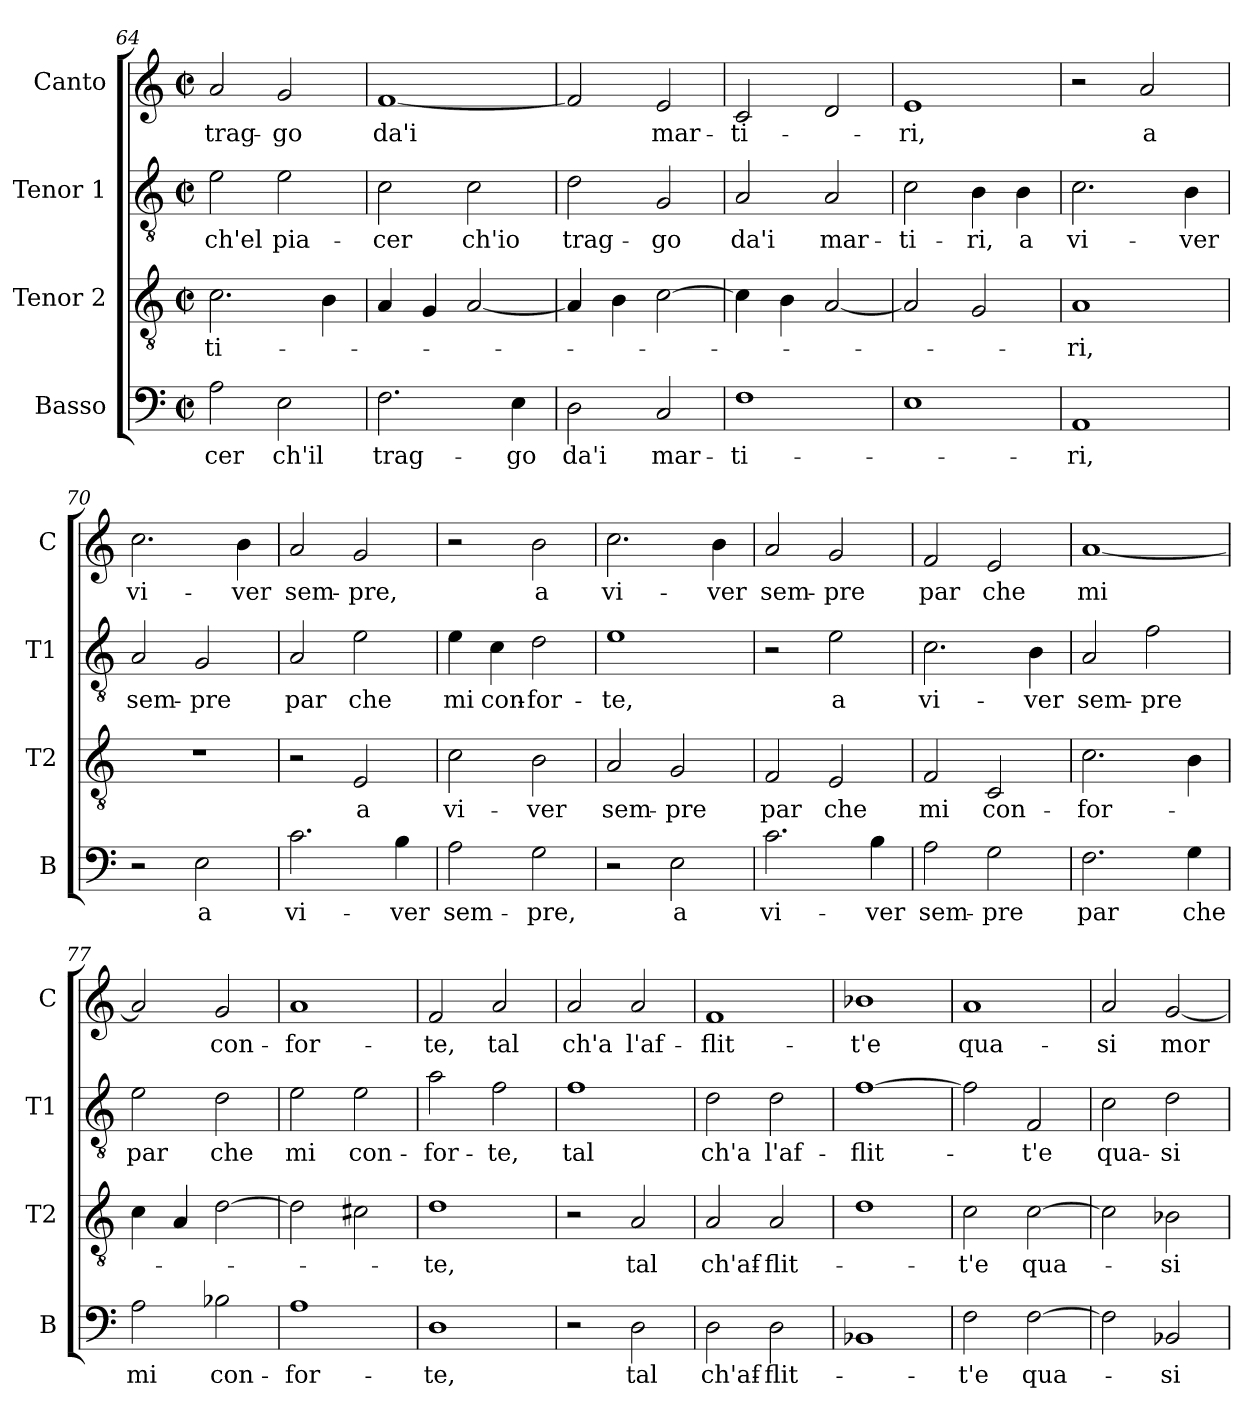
**kern	**text	**kern	**text	**kern	**text	**kern	**text
*part4	*part4	*part3	*part3	*part2	*part2	*part1	*part1
*staff4	*staff4	*staff3	*staff3	*staff2	*staff2	*staff1	*staff1
*I"Basso	*	*I"Tenor 2	*	*I"Tenor 1	*	*I"Canto	*
*I'B	*	*I'T2	*	*I'T1	*	*I'C	*
*clefF4	*	*clefGv2	*	*clefGv2	*	*clefG2	*
*k[]	*	*k[]	*	*k[]	*	*k[]	*
*C:	*	*C:	*	*C:	*	*C:	*
*M2/2	*	*M2/2	*	*M2/2	*	*M2/2	*
*met(c|)	*	*met(c|)	*	*met(c|)	*	*met(c|)	*
=64	=64	=64	=64	=64	=64	=64	=64
!	!LO:LY:b	!	!LO:LY:b	!	!LO:LY:b	!	!LO:LY:b
2A\	-cer	2.c\	-ti-	2e\	ch'el	2a/	trag-
!	!LO:LY:b	!	!	!	!LO:LY:b	!	!LO:LY:b
2E\	ch'il	.	.	2e\	pia-	2g/	-go
.	.	4B\	.	.	.	.	.
=65	=65	=65	=65	=65	=65	=65	=65
!	!LO:LY:b	!	!	!	!LO:LY:b	!	!LO:LY:b
2.F\	trag-	4A/	.	2c\	-cer	[1f	da'i
.	.	4G/	.	.	.	.	.
!	!	!	!	!	!LO:LY:b	!	!
.	.	[2A/	.	2c\	ch'io	.	.
!	!LO:LY:b	!	!	!	!	!	!
4E\	-go	.	.	.	.	.	.
=66	=66	=66	=66	=66	=66	=66	=66
!	!LO:LY:b	!	!	!	!LO:LY:b	!	!
2D\	da'i	4A/]	.	2d\	trag-	2f/]	.
.	.	4B\	.	.	.	.	.
!	!LO:LY:b	!	!	!	!LO:LY:b	!	!LO:LY:b
2C/	mar-	[2c\	.	2G/	-go	2e/	mar-
=67	=67	=67	=67	=67	=67	=67	=67
!	!LO:LY:b	!	!	!	!LO:LY:b	!	!LO:LY:b
1F	-ti-	4c\]	.	2A/	da'i	2c/	-ti-
.	.	4B\	.	.	.	.	.
!	!	!	!	!	!LO:LY:b	!	!
.	.	[2A/	.	2A/	mar-	2d/	.
=68	=68	=68	=68	=68	=68	=68	=68
!	!	!	!	!	!LO:LY:b	!	!LO:LY:b
1E	.	2A/]	.	2c\	-ti-	1e	-ri,
!	!	!	!	!	!LO:LY:b	!	!
.	.	2G/	.	4B\	-ri,	.	.
!	!	!	!	!	!LO:LY:b	!	!
.	.	.	.	4B\	a	.	.
=69	=69	=69	=69	=69	=69	=69	=69
!	!LO:LY:b	!	!LO:LY:b	!	!LO:LY:b	!	!
1AA	-ri,	1A	-ri,	2.c\	vi-	2r	.
!	!	!	!	!	!	!	!LO:LY:b
.	.	.	.	.	.	2a/	a
!	!	!	!	!	!LO:LY:b	!	!
.	.	.	.	4B\	-ver	.	.
!!LO:LB:g=z
=70	=70	=70	=70	=70	=70	=70	=70
!	!	!	!	!	!LO:LY:b	!	!LO:LY:b
2r	.	1r	.	2A/	sem-	2.cc\	vi-
!	!LO:LY:b	!	!	!	!LO:LY:b	!	!
2E\	a	.	.	2G/	-pre	.	.
!	!	!	!	!	!	!	!LO:LY:b
.	.	.	.	.	.	4b\	-ver
=71	=71	=71	=71	=71	=71	=71	=71
!	!LO:LY:b	!	!	!	!LO:LY:b	!	!LO:LY:b
2.c\	vi-	2r	.	2A/	par	2a/	sem-
!	!	!	!LO:LY:b	!	!LO:LY:b	!	!LO:LY:b
.	.	2E/	a	2e\	che	2g/	-pre,
!	!LO:LY:b	!	!	!	!	!	!
4B\	-ver	.	.	.	.	.	.
=72	=72	=72	=72	=72	=72	=72	=72
!	!LO:LY:b	!	!LO:LY:b	!	!LO:LY:b	!	!
2A\	sem-	2c\	vi-	4e\	mi	2r	.
!	!	!	!	!	!LO:LY:b	!	!
.	.	.	.	4c\	con-	.	.
!	!LO:LY:b	!	!LO:LY:b	!	!LO:LY:b	!	!LO:LY:b
2G\	-pre,	2B\	-ver	2d\	-for-	2b\	a
=73	=73	=73	=73	=73	=73	=73	=73
!	!	!	!LO:LY:b	!	!LO:LY:b	!	!LO:LY:b
2r	.	2A/	sem-	1e	-te,	2.cc\	vi-
!	!LO:LY:b	!	!LO:LY:b	!	!	!	!
2E\	a	2G/	-pre	.	.	.	.
!	!	!	!	!	!	!	!LO:LY:b
.	.	.	.	.	.	4b\	-ver
=74	=74	=74	=74	=74	=74	=74	=74
!	!LO:LY:b	!	!LO:LY:b	!	!	!	!LO:LY:b
2.c\	vi-	2F/	par	2r	.	2a/	sem-
!	!	!	!LO:LY:b	!	!LO:LY:b	!	!LO:LY:b
.	.	2E/	che	2e\	a	2g/	-pre
!	!LO:LY:b	!	!	!	!	!	!
4B\	-ver	.	.	.	.	.	.
=75	=75	=75	=75	=75	=75	=75	=75
!	!LO:LY:b	!	!LO:LY:b	!	!LO:LY:b	!	!LO:LY:b
2A\	sem-	2F/	mi	2.c\	vi-	2f/	par
!	!LO:LY:b	!	!LO:LY:b	!	!	!	!LO:LY:b
2G\	-pre	2C/	con-	.	.	2e/	che
!	!	!	!	!	!LO:LY:b	!	!
.	.	.	.	4B\	-ver	.	.
=76	=76	=76	=76	=76	=76	=76	=76
!	!LO:LY:b	!	!LO:LY:b	!	!LO:LY:b	!	!LO:LY:b
2.F\	par	2.c\	-for-	2A/	sem-	[1a	mi
!	!	!	!	!	!LO:LY:b	!	!
.	.	.	.	2f\	-pre	.	.
!	!LO:LY:b	!	!	!	!	!	!
4G\	che	4B\	.	.	.	.	.
!!LO:PB:g=z
=77	=77	=77	=77	=77	=77	=77	=77
!	!LO:LY:b	!	!	!	!LO:LY:b	!	!
2A\	mi	4c\	.	2e\	par	2a/]	.
.	.	4A/	.	.	.	.	.
!	!LO:LY:b	!	!	!	!LO:LY:b	!	!LO:LY:b
2B-X\	con-	[2d\	.	2d\	che	2g/	con-
=78	=78	=78	=78	=78	=78	=78	=78
!	!LO:LY:b	!	!	!	!LO:LY:b	!	!LO:LY:b
1A	-for-	2d\]	.	2e\	mi	1a	-for-
!	!	!	!	!	!LO:LY:b	!	!
.	.	2c#X\	.	2e\	con-	.	.
=79	=79	=79	=79	=79	=79	=79	=79
!	!LO:LY:b	!	!LO:LY:b	!	!LO:LY:b	!	!LO:LY:b
1D	-te,	1d	-te,	2a\	-for-	2f/	-te,
!	!	!	!	!	!LO:LY:b	!	!LO:LY:b
.	.	.	.	2f\	-te,	2a/	tal
=80	=80	=80	=80	=80	=80	=80	=80
!	!	!	!	!	!LO:LY:b	!	!LO:LY:b
2r	.	2r	.	1f	tal	2a/	ch'a
!	!LO:LY:b	!	!LO:LY:b	!	!	!	!LO:LY:b
2D\	tal	2A/	tal	.	.	2a/	l'af-
=81	=81	=81	=81	=81	=81	=81	=81
!	!LO:LY:b	!	!LO:LY:b	!	!LO:LY:b	!	!LO:LY:b
2D\	ch'af-	2A/	ch'af-	2d\	ch'a	1f	-flit-
!	!LO:LY:b	!	!LO:LY:b	!	!LO:LY:b	!	!
2D\	-flit-	2A/	-flit-	2d\	l'af-	.	.
=82	=82	=82	=82	=82	=82	=82	=82
!	!	!	!	!	!LO:LY:b	!	!LO:LY:b
1BB-X	.	1d	.	[1f	-flit-	1b-X	-t'e
!!LO:LB:g=z
=83	=83	=83	=83	=83	=83	=83	=83
!	!LO:LY:b	!	!LO:LY:b	!	!	!	!LO:LY:b
2F\	-t'e	2c\	-t'e	2f\]	.	1a	qua-
!	!LO:LY:b	!	!LO:LY:b	!	!LO:LY:b	!	!
[2F\	qua-	[2c\	qua-	2F/	-t'e	.	.
=84	=84	=84	=84	=84	=84	=84	=84
!	!	!	!	!	!LO:LY:b	!	!LO:LY:b
2F\]	.	2c\]	.	2c\	qua-	2a/	-si
!	!LO:LY:b	!	!LO:LY:b	!	!LO:LY:b	!	!LO:LY:b
2BB-X/	-si	2B-X\	-si	2d\	-si	[2g/	mor-
=	=	=	=	=	=	=	=
*-	*-	*-	*-	*-	*-	*-	*-
